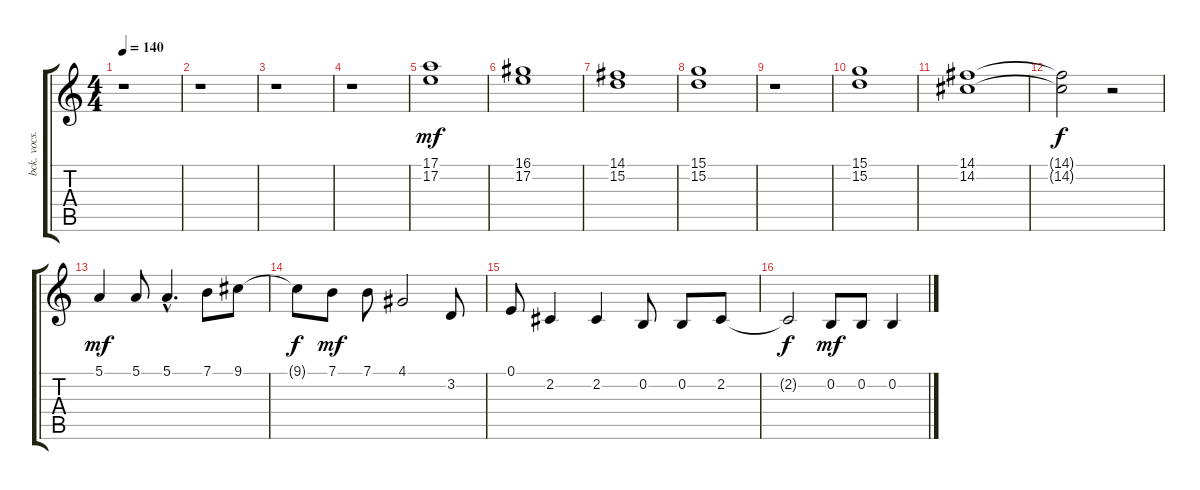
\track ("bck. vocs." "bck. vocs.") {instrument panflute}
\staff {score tabs}
\tuning (E4 B3 G3 D3 A2 E2) {hide}
\ts (4 4)
\tempo 140
\clef g2
\ks c
r.1{dy f} |
r.1 |
r.1 |
r.1 |
(17.1 17.2).1{dy mf} |
(16.1 17.2).1 |
(14.1 15.2).1 |
(15.1 15.2).1 |
r.1 |
(15.1 15.2).1 |
(14.1 14.2).1 |
(14.1{t} 14.2{t}).2{dy f} r.2 |
5.1.4{dy mf} 5.1.8 5.1{hac}.4{d} 7.1.8 9.1.8 |
9.1{t}.8{dy f} 7.1.8{dy mf} 7.1.8 4.1.2 3.2.8 |
0.1.8 2.2.4 2.2.4 0.2.8 0.2.8 2.2.8 |
2.2{t}.2{dy f} 0.2.8{dy mf} 0.2.8 0.2.4
